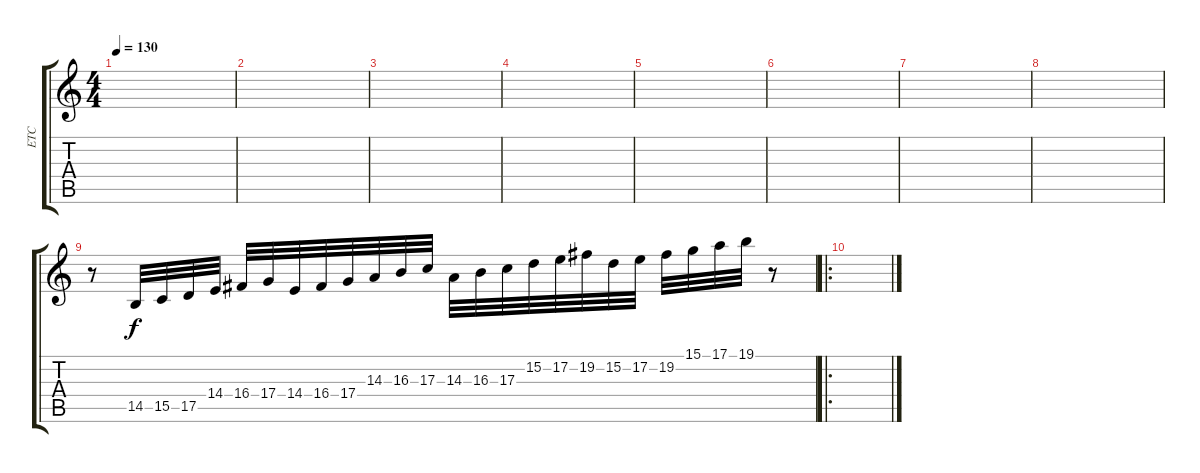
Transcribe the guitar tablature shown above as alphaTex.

\track ("ETC" "ETC") {instrument ocarina}
\staff {score tabs}
\tuning (E4 B3 G3 D3 A2 E2) {hide}
\ts (4 4)
\tempo 130
\clef g2
\ks c
|
|
|
|
|
|
|
|
r.8 14.5.32 15.5.32 17.5.32 14.4.32 16.4.32 17.4.32 14.4.32 16.4.32 17.4.32 14.3.32 16.3.32 17.3.32 14.3.32 16.3.32 17.3.32 15.2.32 17.2.32 19.2.32 15.2.32 17.2.32 19.2.32 15.1.32 17.1.32 19.1.32 r.8 |
\ro
